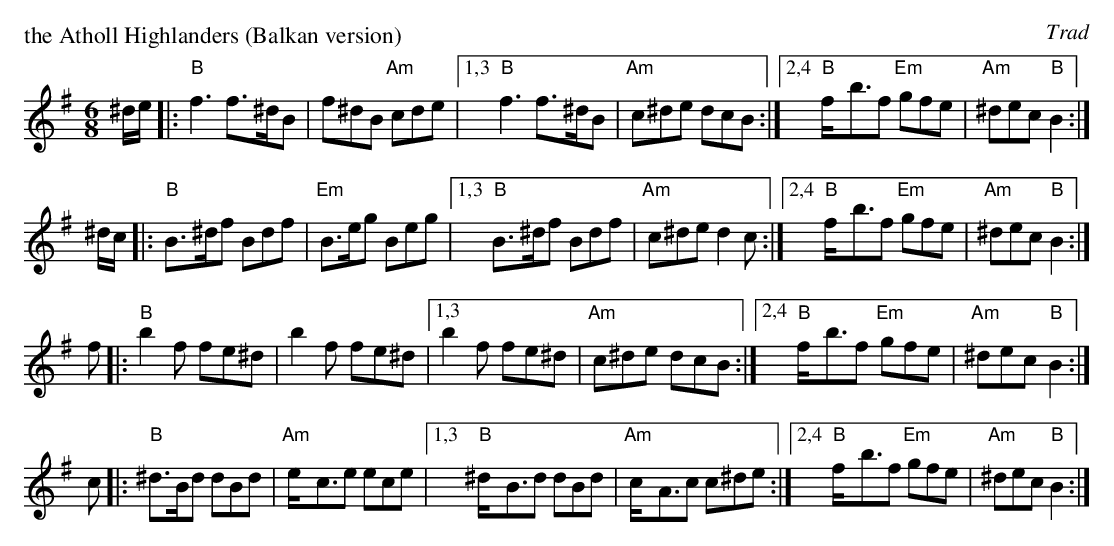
X:1
P: the Atholl Highlanders (Balkan version)
O: Trad
M: 6/8
L: 1/8
K: BPhr
^d/e/ |: "B"f3 f>^dB  | f^dB  "Am"cde  |1,3 "B"f3     f>^dB | "Am"c^de  dcB  :|2,4 "B"f-<bf "Em"gfe | "Am"^dec "B"B2 :|
^d/c/ |: "B"B>^df Bdf | "Em"B>eg  Beg  |1,3 "B"B>^df  Bdf   | "Am"c^de  d2c  :|2,4 "B"f-<bf "Em"gfe | "Am"^dec "B"B2 :|
 f    |: "B"b2f fe^d  |     b2f   fe^d |1,3   b2f     fe^d  | "Am"c^de  dcB  :|2,4 "B"f-<bf "Em"gfe | "Am"^dec "B"B2 :|
 c    |: "B"^d>Bd dBd | "Am"e-<ce ece  |1,3 "B"^d-<Bd dBd   | "Am"c-<Ac c^de :|2,4 "B"f-<bf "Em"gfe | "Am"^dec "B"B2 :|
